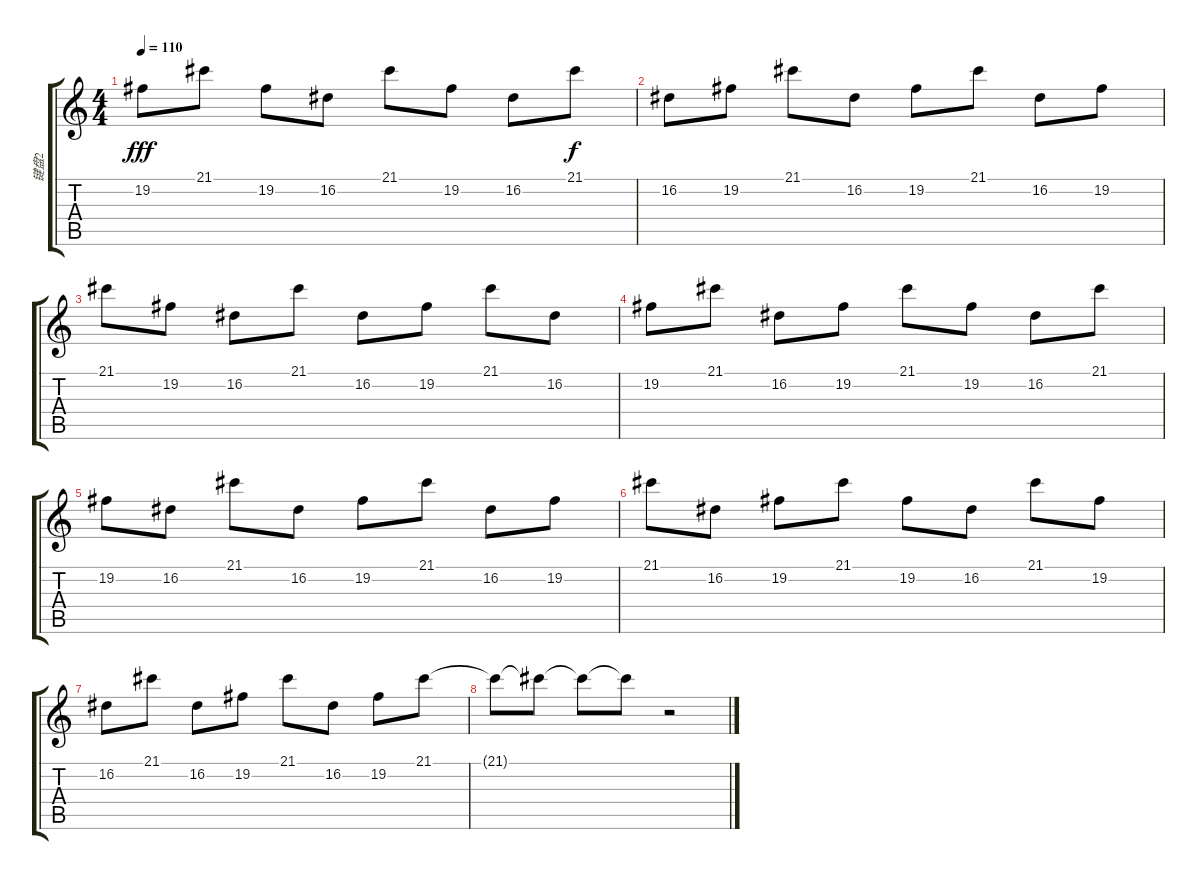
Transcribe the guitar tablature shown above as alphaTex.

\track ("键盘2" "键盘2") {instrument accordion}
\staff {score tabs}
\tuning (E4 B3 G3 D3 A2 E2) {hide}
\ts (4 4)
\tempo 110
\clef g2
\ks c
19.2.8{dy fff} 21.1.8 19.2.8 16.2.8 21.1.8 19.2.8 16.2.8 21.1.8{dy f} |
16.2.8 19.2.8 21.1.8 16.2.8 19.2.8 21.1.8 16.2.8 19.2.8 |
21.1.8 19.2.8 16.2.8 21.1.8 16.2.8 19.2.8 21.1.8 16.2.8 |
19.2.8 21.1.8 16.2.8 19.2.8 21.1.8 19.2.8 16.2.8 21.1.8 |
19.2.8{volume 9} 16.2.8 21.1.8 16.2.8 19.2.8 21.1.8 16.2.8 19.2.8 |
21.1.8 16.2.8 19.2.8 21.1.8 19.2.8 16.2.8 21.1.8 19.2.8 |
16.2.8{volume 7} 21.1.8 16.2.8 19.2.8 21.1.8 16.2.8 19.2.8 21.1.8 |
21.1{t}.8 21.1{t}.8 21.1{t}.8 21.1{t}.8 r.2
